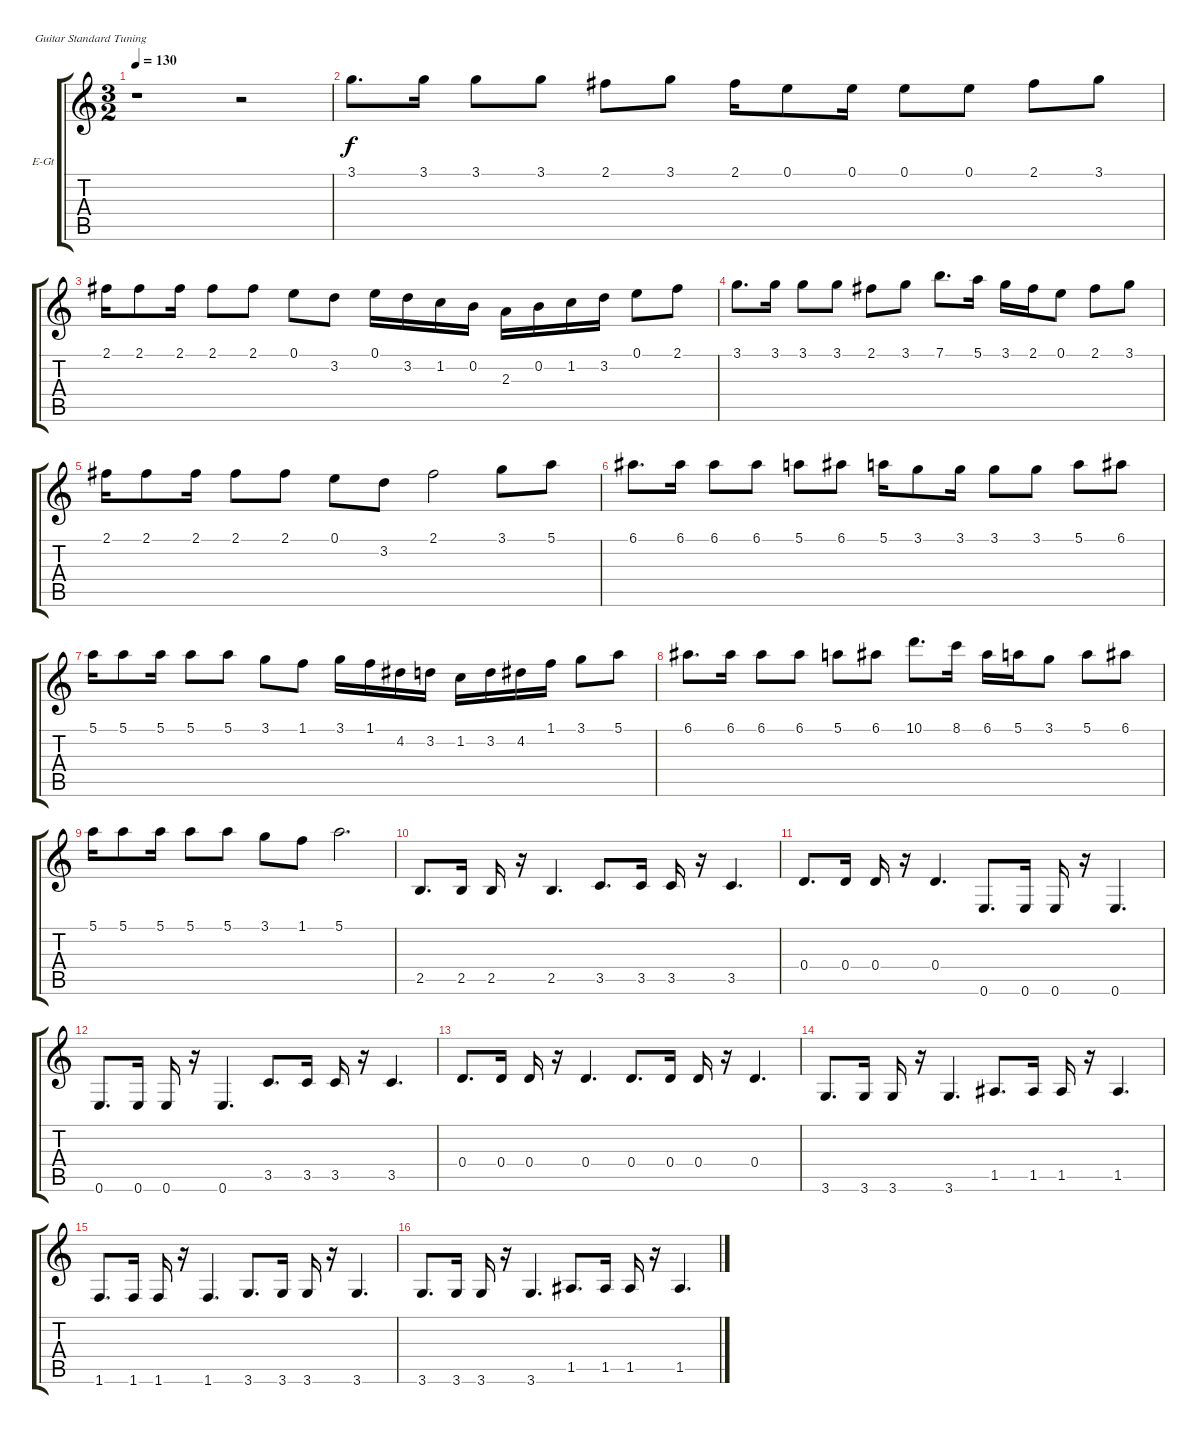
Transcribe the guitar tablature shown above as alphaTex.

\bracketExtendMode groupsimilarinstruments
\firstSystemTrackNameOrientation horizontal
\otherSystemsTrackNameOrientation horizontal
\track ("Гитара 1" "E-Gt") {instrument distortionguitar}
\staff {score tabs}
\tuning (E4 B3 G3 D3 A2 E2)
\ts (3 2)
\tempo 130
\clef g2
\ks c
r.1{dy f} r.2 |
3.1.8{d} 3.1.16 3.1.8 3.1.8 2.1.8 3.1.8 2.1.16 0.1.8 0.1.16 0.1.8 0.1.8 2.1.8 3.1.8 |
2.1.16 2.1.8 2.1.16 2.1.8 2.1.8 0.1.8 3.2.8 0.1.16 3.2.16 1.2.16 0.2.16 2.3.16 0.2.16 1.2.16 3.2.16 0.1.8 2.1.8 |
3.1.8{d} 3.1.16 3.1.8 3.1.8 2.1.8 3.1.8 7.1.8{d} 5.1.16 3.1.16 2.1.16 0.1.8 2.1.8 3.1.8 |
2.1.16 2.1.8 2.1.16 2.1.8 2.1.8 0.1.8 3.2.8 2.1.2 3.1.8 5.1.8 |
6.1.8{d} 6.1.16 6.1.8 6.1.8 5.1.8 6.1.8 5.1.16 3.1.8 3.1.16 3.1.8 3.1.8 5.1.8 6.1.8 |
5.1.16 5.1.8 5.1.16 5.1.8 5.1.8 3.1.8 1.1.8 3.1.16 1.1.16 4.2.16 3.2.16 1.2.16 3.2.16 4.2.16 1.1.16 3.1.8 5.1.8 |
6.1.8{d} 6.1.16 6.1.8 6.1.8 5.1.8 6.1.8 10.1.8{d} 8.1.16 6.1.16 5.1.16 3.1.8 5.1.8 6.1.8 |
5.1.16 5.1.8 5.1.16 5.1.8 5.1.8 3.1.8 1.1.8 5.1.2{d} |
2.5.8{d} 2.5.16 2.5.16 r.16 2.5.4{d} 3.5.8{d} 3.5.16 3.5.16 r.16 3.5.4{d} |
0.4.8{d} 0.4.16 0.4.16 r.16 0.4.4{d} 0.6.8{d} 0.6.16 0.6.16 r.16 0.6.4{d} |
0.6.8{d} 0.6.16 0.6.16 r.16 0.6.4{d} 3.5.8{d} 3.5.16 3.5.16 r.16 3.5.4{d} |
0.4.8{d} 0.4.16 0.4.16 r.16 0.4.4{d} 0.4.8{d} 0.4.16 0.4.16 r.16 0.4.4{d} |
3.6.8{d} 3.6.16 3.6.16 r.16 3.6.4{d} 1.5.8{d} 1.5.16 1.5.16 r.16 1.5.4{d} |
1.6.8{d} 1.6.16 1.6.16 r.16 1.6.4{d} 3.6.8{d} 3.6.16 3.6.16 r.16 3.6.4{d} |
3.6.8{d} 3.6.16 3.6.16 r.16 3.6.4{d} 1.5.8{d} 1.5.16 1.5.16 r.16 1.5.4{d}
